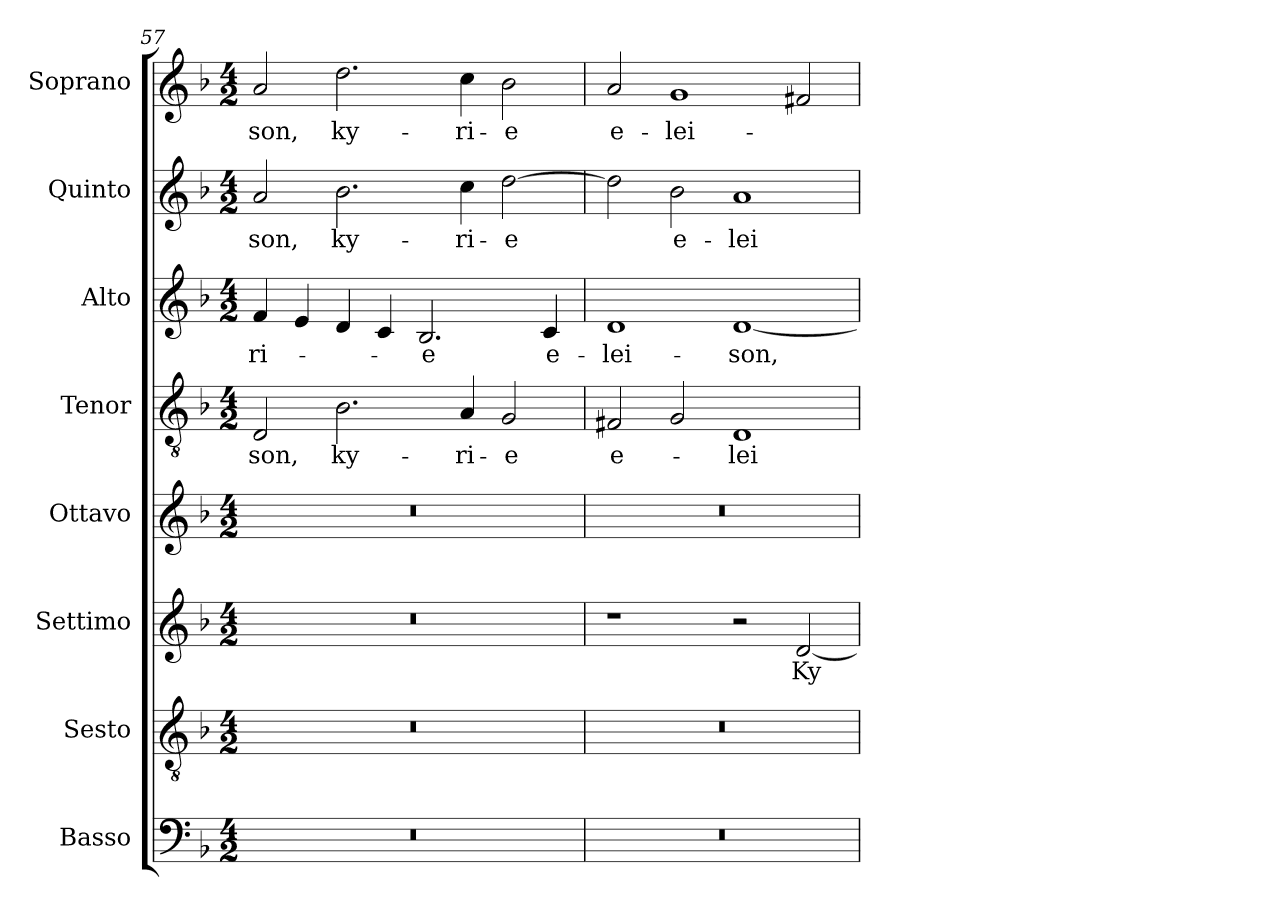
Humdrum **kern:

**kern	**kern	**kern	**text	**kern	**kern	**text	**kern	**text	**kern	**text	**kern	**text
*part8	*part7	*part6	*part6	*part5	*part4	*part4	*part3	*part3	*part2	*part2	*part1	*part1
*staff8	*staff7	*staff6	*staff6	*staff5	*staff4	*staff4	*staff3	*staff3	*staff2	*staff2	*staff1	*staff1
*I"Basso	*I"Sesto	*I"Settimo	*	*I"Ottavo	*I"Tenor	*	*I"Alto	*	*I"Quinto	*	*I"Soprano	*
*I'B.	*I'Ss.	*I'St.	*	*I'Ot.	*I'T.	*	*I'A.	*	*I'Q.	*	*I'S.	*
*clefF4	*clefGv2	*clefG2	*	*clefG2	*clefGv2	*	*clefG2	*	*clefG2	*	*clefG2	*
*	*ITrd7c12	*	*	*	*ITrd7c12	*	*	*	*	*	*	*
*k[b-]	*k[b-]	*k[b-]	*	*k[b-]	*k[b-]	*	*k[b-]	*	*k[b-]	*	*k[b-]	*
*F:	*F:	*F:	*	*F:	*F:	*	*F:	*	*F:	*	*F:	*
*M4/2	*M4/2	*M4/2	*	*M4/2	*M4/2	*	*M4/2	*	*M4/2	*	*M4/2	*
=57	=57	=57	=57	=57	=57	=57	=57	=57	=57	=57	=57	=57
!LO:N:vis=1	!LO:N:vis=1	!LO:N:vis=1	!	!LO:N:vis=1	!	!	!	!	!	!	!	!
!	!	!	!	!	!	!LO:LY:b:color=#000000	!	!	!	!	!	!
!	!	!	!	!	!	!	!	!LO:LY:b:color=#000000	!	!	!	!
!	!	!	!	!	!	!	!	!	!	!LO:LY:b:color=#000000	!	!
!	!	!	!	!	!	!	!	!	!	!	!	!LO:LY:b:color=#000000
0r	0r	0r	.	0r	2DDi/	-son,	4fi/	-ri-	2ai/	-son,	2ai/	-son,
.	.	.	.	.	.	.	4ei/	.	.	.	.	.
!	!	!	!	!	!	!LO:LY:b:color=#000000	!	!	!	!	!	!
!	!	!	!	!	!	!	!	!	!	!LO:LY:b:color=#000000	!	!
!	!	!	!	!	!	!	!	!	!	!	!	!LO:LY:b:color=#000000
.	.	.	.	.	2.BB-i\	ky-	4di/	.	2.b-i\	ky-	2.ddi\	ky-
.	.	.	.	.	.	.	4ci/	.	.	.	.	.
!	!	!	!	!	!	!	!	!LO:LY:b:color=#000000	!	!	!	!
.	.	.	.	.	.	.	2.B-i/	-e	.	.	.	.
!	!	!	!	!	!	!LO:LY:b:color=#000000	!	!	!	!	!	!
!	!	!	!	!	!	!	!	!	!	!LO:LY:b:color=#000000	!	!
!	!	!	!	!	!	!	!	!	!	!	!	!LO:LY:b:color=#000000
.	.	.	.	.	4AAi/	-ri-	.	.	4cci\	-ri-	4cci\	-ri-
!	!	!	!	!	!	!LO:LY:b:color=#000000	!	!	!	!	!	!
!	!	!	!	!	!	!	!	!	!	!LO:LY:b:color=#000000	!	!
!	!	!	!	!	!	!	!	!	!	!	!	!LO:LY:b:color=#000000
.	.	.	.	.	2GGi/	-e	.	.	[2ddi\	-e	2b-i\	-e
!	!	!	!	!	!	!	!	!LO:LY:b:color=#000000	!	!	!	!
.	.	.	.	.	.	.	4ci/	e-	.	.	.	.
!!LO:PB:g=z
=58	=58	=58	=58	=58	=58	=58	=58	=58	=58	=58	=58	=58
!LO:N:vis=1	!LO:N:vis=1	!	!	!LO:N:vis=1	!	!	!	!	!	!	!	!
!	!	!	!	!	!	!LO:LY:b:color=#000000	!	!	!	!	!	!
!	!	!	!	!	!	!	!	!LO:LY:b:color=#000000	!	!	!	!
!	!	!	!	!	!	!	!	!	!	!	!	!LO:LY:b:color=#000000
0r	0r	1r	.	0r	2FF#Xi/	e-	1di	-lei-	2ddi\]	.	2ai/	e-
!	!	!	!	!	!	!	!	!	!	!LO:LY:b:color=#000000	!	!
!	!	!	!	!	!	!	!	!	!	!	!	!LO:LY:b:color=#000000
.	.	.	.	.	2GGi/	.	.	.	2b-i\	e-	1gi	-lei-
!	!	!	!	!	!	!LO:LY:b:color=#000000	!	!	!	!	!	!
!	!	!	!	!	!	!	!	!LO:LY:b:color=#000000	!	!	!	!
!	!	!	!	!	!	!	!	!	!	!LO:LY:b:color=#000000	!	!
.	.	2r	.	.	1DDi	-lei-	[1di	-son,	1ai	-lei-	.	.
!	!	!	!LO:LY:b:color=#000000	!	!	!	!	!	!	!	!	!
.	.	[2di/	Ky-	.	.	.	.	.	.	.	2f#Xi/	.
=	=	=	=	=	=	=	=	=	=	=	=	=
*-	*-	*-	*-	*-	*-	*-	*-	*-	*-	*-	*-	*-
